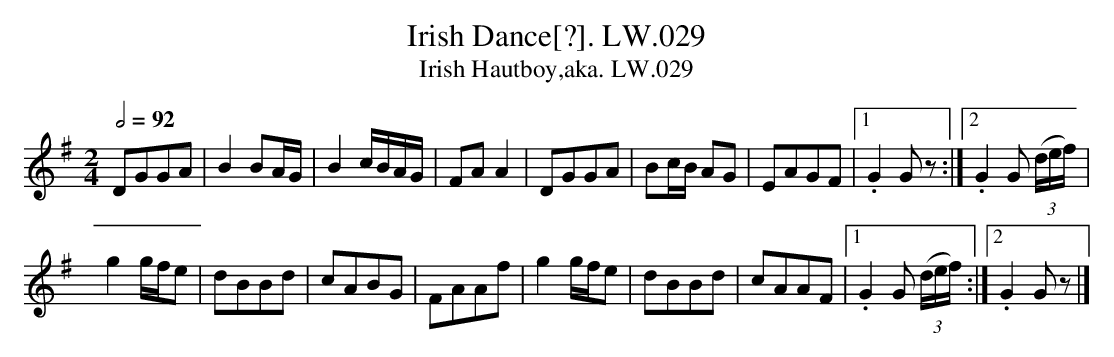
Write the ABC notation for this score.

X:1
T:Irish Dance[?]. LW.029
T:Irish Hautboy,aka. LW.029
M:2/4
Q:1/2=92
L:1/8
K:G
DGGA | B2 BA/G/ | B2 c/B/A/G/ | FA A2 | DGGA | Bc/B/ AG | EAGF |1. G2Gz :|2. G2G ((3d/e/f/) |
g2 g/f/e | dBBd | cABG | FAAf | g2 g/f/e | dBBd | cAAF |1. G2G ((3d/e/f/) :|2. G2Gz |]
